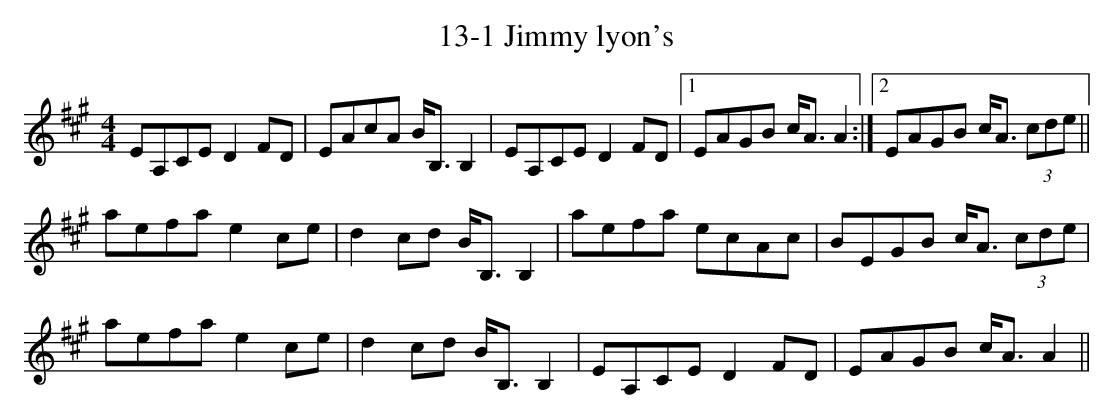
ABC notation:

X:1
T: 13-1 Jimmy lyon's
M: 4/4
L: 1/8
K: Amaj
EA,CE D2 FD|EAcA B<B, B,2|EA,CE D2 FD|1EAGB c<A A2:|2EAGB c<A (3cde||
aefa e2ce|d2cd B<B, B,2|aefa ecAc|BEGB c<A (3cde|
aefa e2ce|d2cd B<B, B,2|EA,CE D2 FD|EAGB c<A A2||
